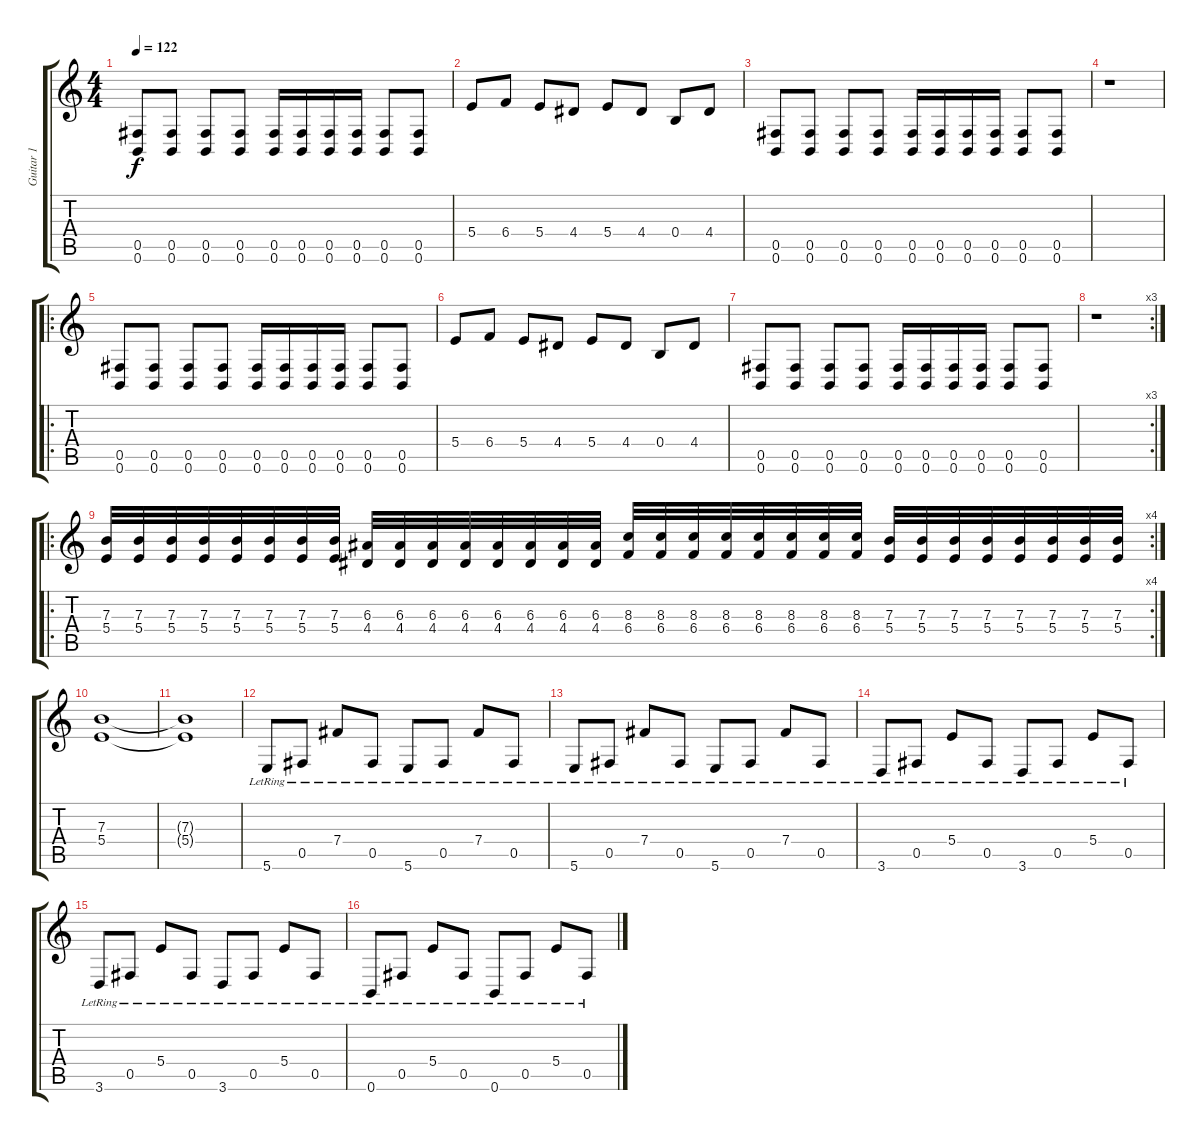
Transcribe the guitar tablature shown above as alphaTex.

\track ("Guitar 1" "Guitar 1") {instrument distortionguitar}
\staff {score tabs}
\tuning (Db4 Ab3 E3 B2 Gb2 B1) {hide}
\ts (4 4)
\tempo 122
\clef g2
\ks c
(0.5 0.6).8{dy f instrument distortionguitar} (0.5 0.6).8 (0.5 0.6).8 (0.5 0.6).8 (0.5 0.6).16 (0.5 0.6).16 (0.5 0.6).16 (0.5 0.6).16 (0.5 0.6).8 (0.5 0.6).8 |
5.4.8 6.4.8 5.4.8 4.4.8 5.4.8 4.4.8 0.4.8 4.4.8 |
(0.5 0.6).8 (0.5 0.6).8 (0.5 0.6).8 (0.5 0.6).8 (0.5 0.6).16 (0.5 0.6).16 (0.5 0.6).16 (0.5 0.6).16 (0.5 0.6).8 (0.5 0.6).8 |
r.1 |
\ro
(0.5 0.6).8 (0.5 0.6).8 (0.5 0.6).8 (0.5 0.6).8 (0.5 0.6).16 (0.5 0.6).16 (0.5 0.6).16 (0.5 0.6).16 (0.5 0.6).8 (0.5 0.6).8 |
5.4.8 6.4.8 5.4.8 4.4.8 5.4.8 4.4.8 0.4.8 4.4.8 |
(0.5 0.6).8 (0.5 0.6).8 (0.5 0.6).8 (0.5 0.6).8 (0.5 0.6).16 (0.5 0.6).16 (0.5 0.6).16 (0.5 0.6).16 (0.5 0.6).8 (0.5 0.6).8 |
\rc 3
r.1 |
\ro
\rc 4
(7.3 5.4).32 (7.3 5.4).32 (7.3 5.4).32 (7.3 5.4).32 (7.3 5.4).32 (7.3 5.4).32 (7.3 5.4).32 (7.3 5.4).32 (6.3 4.4).32 (6.3 4.4).32 (6.3 4.4).32 (6.3 4.4).32 (6.3 4.4).32 (6.3 4.4).32 (6.3 4.4).32 (6.3 4.4).32 (8.3 6.4).32 (8.3 6.4).32 (8.3 6.4).32 (8.3 6.4).32 (8.3 6.4).32 (8.3 6.4).32 (8.3 6.4).32 (8.3 6.4).32 (7.3 5.4).32 (7.3 5.4).32 (7.3 5.4).32 (7.3 5.4).32 (7.3 5.4).32 (7.3 5.4).32 (7.3 5.4).32 (7.3 5.4).32 |
(7.3 5.4).1 |
(7.3{t} 5.4{t}).1 |
5.6{lr}.8{instrument electricguitarclean} 0.5{lr}.8 7.4{lr}.8 0.5{lr}.8 5.6{lr}.8 0.5{lr}.8 7.4{lr}.8 0.5{lr}.8 |
5.6{lr}.8 0.5{lr}.8 7.4{lr}.8 0.5{lr}.8 5.6{lr}.8 0.5{lr}.8 7.4{lr}.8 0.5{lr}.8 |
3.6{lr}.8 0.5{lr}.8 5.4{lr}.8 0.5{lr}.8 3.6{lr}.8 0.5{lr}.8 5.4{lr}.8 0.5{lr}.8 |
3.6{lr}.8 0.5{lr}.8 5.4{lr}.8 0.5{lr}.8 3.6{lr}.8 0.5{lr}.8 5.4{lr}.8 0.5{lr}.8 |
0.6{lr}.8 0.5{lr}.8 5.4{lr}.8 0.5{lr}.8 0.6{lr}.8 0.5{lr}.8 5.4{lr}.8 0.5{lr}.8
